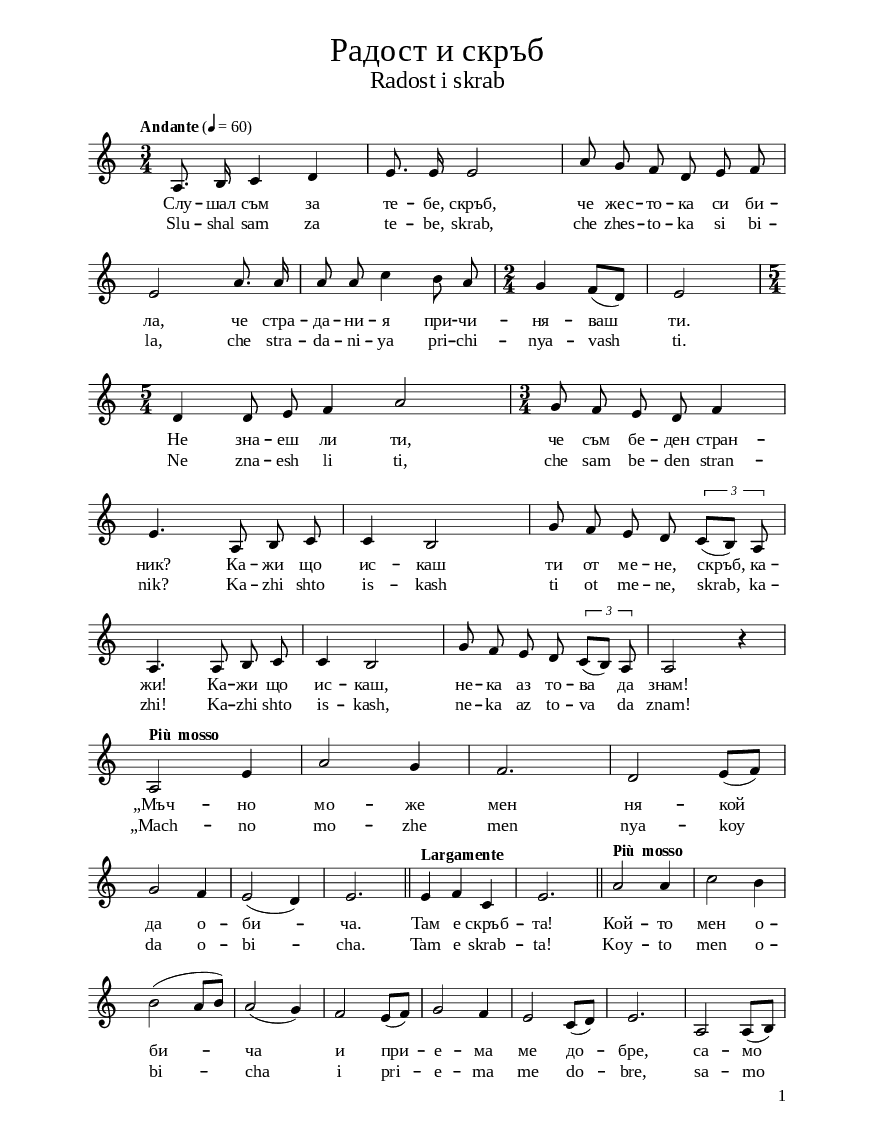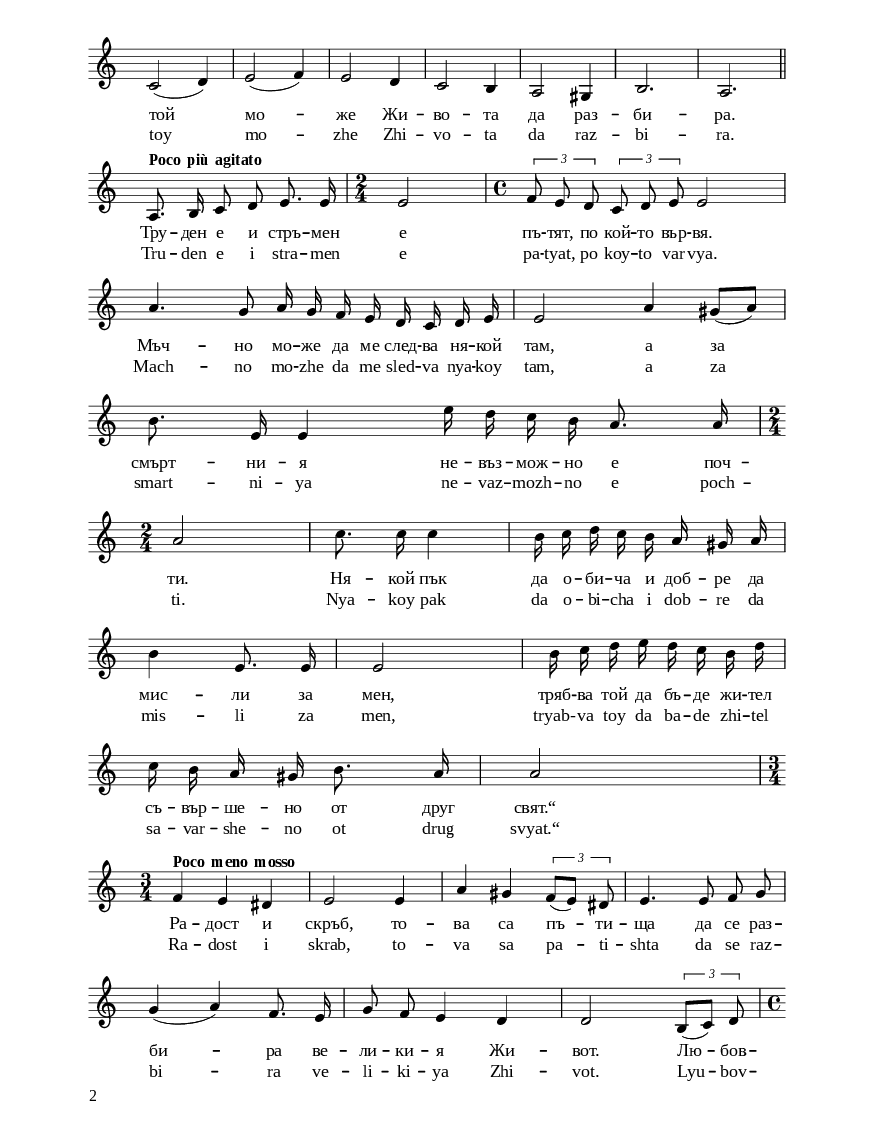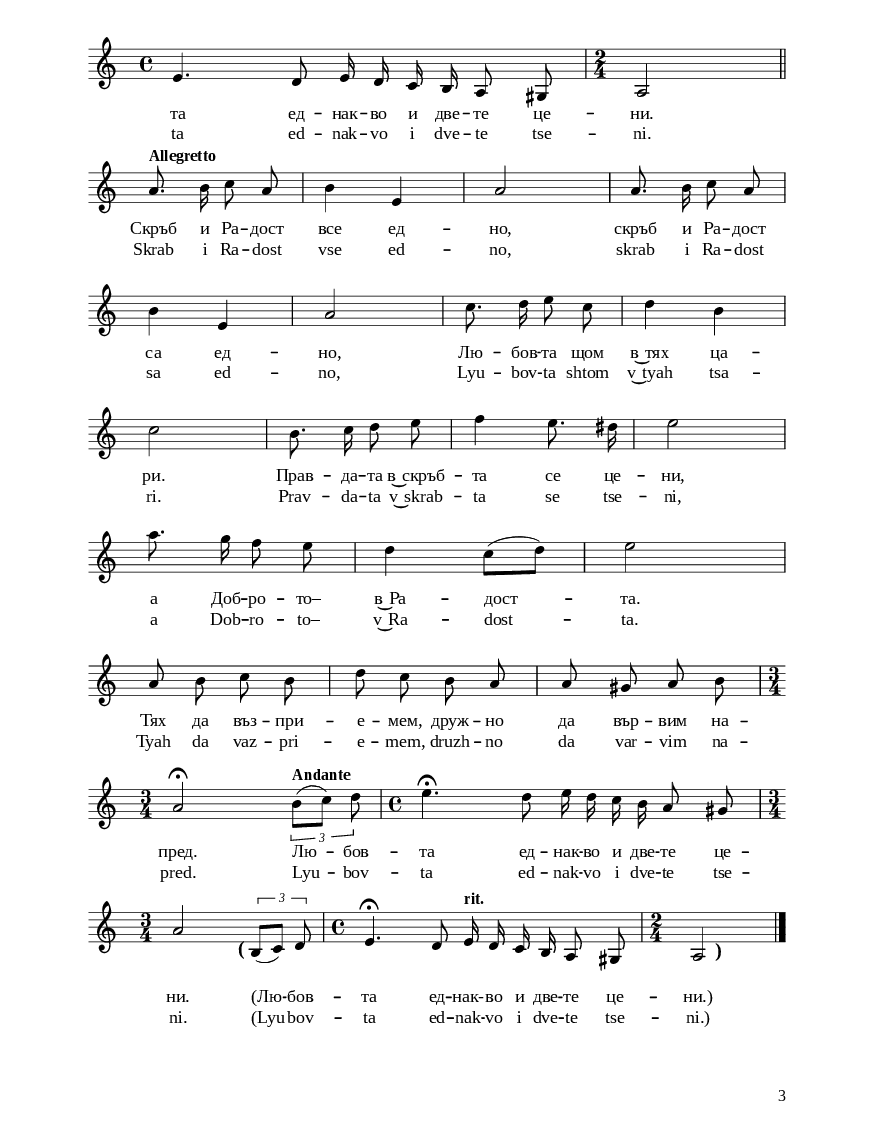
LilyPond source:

\version "2.24.0"

\include "include/globals.ily"

\bookpart {
  \label #'ref122
  \tocItem \markup "Радост и скръб – Radost i skrab "
  \include "include/bookpart-paper.ily"
  \score {
    \include "include/score-layout.ily"

    \new Voice \relative c' {
      \clef treble
      \key a \minor
      \time 3/4
      \tempoFunc "Andante" 4 "60"
      \autoBeamOff
      a8.  b16  c4  d4 | % 2
      e8.  e16  e2 | % 3
      a8  g8  f8  d8  e8
      f8 | \break % 4
      e2  a8.  a16  | % 5
      a8  a8  c4  b8  a8 | % 6
      \time 2/4  | % 6
      g4  f8 [(  d8 )] | % 7
      e2 | % 8
      \time 5/4 \break  | % 8
      d4  d8  e8  f4  a2 | % 9
      \time 3/4  | % 9
      g8  f8  e8  d8  f4 \break |
      e4.  a,8  b8  c8 | % 11
      c4  b2  | % 12
      g'8  f8  e8  d8
      \tuplet 3/2 { c8 ( [  b8 )]  a8  }
      | \break % 13
      a4.  a8  b8  c8 | % 14
      c4  b2  | % 15
      g'8  f8  e8  d8
      \tuplet 3/2 { c8 ( [  b8] ) a8 }
      | % 16
      a2 r4 \break | % 17
      a2 ^\markup{ \bold {Più mosso} }  e'4 | % 18
      a2  g4 | % 19
      f2. |
      d2  e8 ( [  f8 ) ] \break | % 21
      g2  f4 | % 22
      e2 (  d4 ) | % 23
      e2. \bar "||"
      e4 ^\markup{ \bold {Largamente} }  f4  c4 | % 25
      e2. \bar "||"
      a2 ^\markup{ \bold {Più mosso} }  a4 | % 27
      c2  b4 \break | % 28
      b2 (  a8 [  b8 ) ] | % 29
      a2 (  g4 ) |
      f2  e8 ( [  f8 ) ] | % 31
      g2  f4 | % 32
      e2  c8 ( [  d8 ) ] | % 33
      e2. | % 34
      a,2  a8 ( [  b8 ) ] \break | % 35
      c2 (  d4 ) | % 36
      e2 (  f4 ) | % 37
      e2  d4 | % 38
      c2  b4 | % 39
      a2  gis4 |
      b2. | % 41
      a2. \bar "||"
      \break  | % 42
      a8. ^\markup{ \bold {Poco più agitato} }  b16
      c8  d8  e8.  e16 | % 43
      \time 2/4  | % 43
      e2 | % 44
      \time 4/4  | % 44
      \tuplet 3/2 {f8   e8  d8 }
      \tuplet 3/2 {c8  d8  e8 }
      e2  |
      a4.  g8  a16  g16  f16
      e16  d16  c16  d16  e16 | % 46
      e2  a4  gis8 ( [  a8 ) ] \break | % 47
      b8.  e,16  e4  e'16
      d16  c16  b16  a8.  a16 |\break   % 48
      \time 2/4  | % 48
      a2 | % 49
      c8.  c16  c4  |
      b16  c16  d16  c16
      b16  a16  gis16  a16 \break| % 51
      b4  e,8.  e16 | % 52
      e2  | % 53
      b'16  c16  d16  e16
      d16  c16  b16  d16 | \break % 54
      c16  b16  a16  gis16
      b8.  a16 | % 55
      a2 \break | % 56
      \time 3/4  | % 56
      f4 ^\markup{ \bold {Poco meno mosso} }  e4
      dis4 | % 57
      e2  e4 | % 58
      a4  gis4
      \tuplet 3/2 { f8 ( [  e8 ] )  dis8  }
      | % 59
      e4.  e8  f8  g8 | \break
      g4 (  a4 )  f8.  e16  | % 61
      g8  f8  e4  d4 | % 62
      d2
      \tuplet 3/2 { b8 ( [  c8 ) ]  d8  }
      | % 63
      \break | % 63
      \time 4/4 e4.  d8  e16  d16  c16
      b16  a8  gis8 | % 64
      \time 2/4 a2 \bar "||"  \break | % 65
      a'8. ^\markup{ \bold {Allegretto} }  b16
      c8  a8  | % 66
      b4  e,4  | % 67
      a2  | % 68
      a8.  b16  c8  a8  \break | % 69
      b4  e,4  |
      a2   | % 71
      c8.  d16  e8  c8  | % 72
      d4  b4  | \break % 73
      c2  | % 74
      b8.  c16  d8  e8  | % 75
      f4  e8.  dis16  | % 76
      e2  \break  | % 77
      a8. g16 f8 e8  | % 78
      d4 c8 ( [ d8 ) ] | % 79
      e2 |\break 
      a,8 b8 c8 b8  | % 81
      d8 c8 b8  a8  | % 82
      a8  gis8  a8 b8 | % 83
      \time 3/4  | % 83
      a2 ^\fermata
      \tuplet 3/2 { \tempo "Andante" b8 ( [ c8 ) ] d8  }
      \time 4/4  | % 84
      e4. \fermata
      d8 e16  d16 c16  b16
      a8 gis8 | \break % 85 

     \time 3/4 a2
    
     \tuplet 3/2 { 
      \once \override TextScript.extra-offset = #'(-1.8 . 3.5)
      b,8-\markup \bold \fontsize #+2 {"("} 
       ( [ c8 ) ] d8  } |
      \time 4/4   % 84
      e4. \fermata
      d8 \tempo "rit." e16  d16 c16  b16
      a8 gis8 | 
      \time 2/4
      \override TextScript.extra-offset = #'(3 . 3.0)      
      a2-\markup \bold \fontsize #+2 {")"}
       \bar "|."
    }

    \addlyrics {
       Слу -- шал съм за те -- бе, скръб,
      че жес -- то -- ка си би -- ла, че
      стра -- да -- ни -- я при -- чи -- ня
      -- ваш  ти. Не зна -- еш ли ти,
      че съм бе -- ден стран -- ник? Ка
      -- жи що ис -- каш ти от ме -- не,
      скръб, ка -- жи! Ка -- жи що
      ис -- каш, не -- ка аз то -- ва
      да знам! "„Мъч" -- но мо -- же
      мен ня -- кой  да о -- би
      -- ча. Там е скръб -- та! Кой --
      то мен о -- би  --  ча
      и при  -- е -- ма ме до  --
      бре, са -- мо той мо
      -- же Жи -- во -- та да раз -- би
      -- ра. Тру -- ден е и стръ -- мен
      е пъ -- тят, по кой -- то вър --
      вя. Мъч -- но мо -- же да ме след
      -- ва ня -- кой там, а за
      смърт -- ни -- я не -- въз -- мож --
      но е поч -- ти. Ня -- кой пък да
      о -- би -- ча и доб -- ре да мис --
      ли за мен, тряб -- ва той да бъ
      -- де жи -- тел съ -- вър -- ше -- но
      от друг "свят.“" Ра -- дост и
      скръб, то -- ва са пъ  -- ти --
      ща да се раз -- би -- ра ве --
      ли -- ки -- я Жи -- вот. Лю  --
      бов -- та ед -- нак -- во и две --
      те це -- ни. Скръб и Ра -- дост
      все ед -- но, скръб и Ра -- дост
      са ед -- но, Лю -- бов -- та щом
      в~тях ца -- ри. Прав -- да -- та
      в~скръб -- та се це -- ни, а Доб
      -- ро -- то– в~Ра -- дост  -- та.
      Тях да въз -- при -- е -- мем, друж
      -- но да вър -- вим на -- пред. Лю
      -- бов -- та ед -- нак -- во и
      две -- те це -- ни. (Лю
      -- бов -- та ед -- "нак-" -- во и
      две -- те це -- ни.)
     }
      \addlyrics {
        Slu -- shal sam za te -- be, skrab,
        che zhes -- to -- ka si bi -- la, che
        stra -- da -- ni -- ya pri -- chi -- nya
        -- vash  ti. Ne zna -- esh li ti,
        che sam be -- den stran -- nik? Ka
        -- zhi shto is -- kash ti ot me -- ne,
        skrab, ka -- zhi! Ka -- zhi shto
        is -- kash, ne -- ka az to -- va
         da znam! "„Mach" -- no mo -- zhe
        men nya -- koy  da o -- bi
        -- cha. Tam e skrab -- ta! Koy --
        to men o -- bi  --  cha  
        i pri  -- e -- ma me do  --
        bre, sa -- mo  toy  mo
        -- zhe Zhi -- vo -- ta da raz -- bi
        -- ra. Tru -- den e i stra -- men
        e pa -- tyat, po koy -- to var --
        vya. Mach -- no mo -- zhe da me sled
        -- va nya -- koy tam, a za
        smart -- ni -- ya ne -- vaz -- mozh --
        no e poch -- ti. Nya -- koy pak da
        o -- bi -- cha i dob -- re da mis --
        li za men, "tryab-" -- va toy da ba
        -- de zhi -- tel sa -- var -- she -- no
        ot drug "svyat.“" Ra -- dost i
        skrab, to -- va sa pa  -- ti --
        shta da se raz -- bi -- ra ve --
        li -- ki -- ya Zhi -- vot. Lyu  --
        bov -- ta ed -- nak -- vo i dve --
        te tse -- ni. Skrab i Ra -- dost
        vse ed -- no, skrab i Ra -- dost
        sa ed -- no, Lyu -- bov -- ta shtom
        v~tyah tsa -- ri. Prav -- da -- ta
        v~skrab -- ta se tse -- ni, a Dob
        -- ro -- to– v~Ra -- dost  -- ta.
        Tyah da vaz -- pri -- e -- mem, druzh
        -- no da var -- vim na -- pred. Lyu
        -- bov -- ta ed -- nak -- vo i
        dve -- te tse -- ni. (Lyu
        -- bov -- ta ed -- nak -- vo i
        dve -- te tse -- ni.)}

        \header {
          title = \titleFunc "Радост и скръб" "Radost i skrab"
        }

        \midi{}

      } % score
 \markup \empty-two
     

      % include foreign translation(s) of the song
      \version "2.24.1"

\markup \fill-line { \fontsize #deTitleFontSize "Freude und Gram" }
\markup \null
\markup \null
\markup \fontsize #deCoupletFontSize {
  \hspace #15
  \override #`(baseline-skip . ,deCoupletBaselineSkip)
  \column {

    \line { " " Ich habe über dich, Gram, gehört,   }

    \line { " " dass du grausam wärst,   }

    \line { " " dass du Leid zufügst.   }

    \line { " " Weißt du nicht,  }

    \line { " " dass ich ein armer Fremder bin?   }

    \line { " " Sage mir, was du von mir willst,   }

    \line { " " sage es mir!  }
      \line { " " Sage mir, was du von mir willst,   }

    \line { " " ich soll es wissen!  }
    \line { " "}

    \line { " " „Schwerlich kann mich jemand lieben.   }

    \line { " " Dort ist der Gram!  }

    \line { " " Wer mich liebt }

    \line { " " und mich gut empfängt,  }

    \line { " " nur der kann  das Leben verstehen.   }

    \line { " "}

    \line { " " Schwierig und steil ist der Weg,   }

    \line { " " auf dem ich gehe.   }

    \line { " " Schwerlich kann mir dort jemand folgen   }

    \line { " " und für den Sterblichen   }
    
     \line { " " ist das fast unmöglich.  }
        \line { " "}
    
     \line { " " Liebt mich jedoch jemand und   }
   
     \line { " " denkt gut über mich,  }

    \line { " " er wird ein Bürger aus einer }
    
    \line { " " vollkommen anderen Welt sein.“}

    \line { " "}

    \line { " " Freude und Gram, das sind Wege,   }

    \line { " " das große Leben zu verstehen.   }

    \line { " " Die Liebe schätzt sie beide gleichermaßen.  }

    \line { " "}

    \line { " " Gram und Freude sind eins,  }

    \line { " " Gram und Freude sind eins,  }

    \line { " " wenn Liebe in ihnen herrscht.  }

    \line { " " Die Gerechtigkeit wird im Gram geschätzt  }

    \line { " " und das Gute in der Freude.   }

    \line { " " Empfangen wir sie   }

    \line { " " und gehen gemeinsam vorwärts.  }

    \line { " " Die Liebe schätzt sie beide gleichermaßen.  }

  }


}


    } % bookpart
